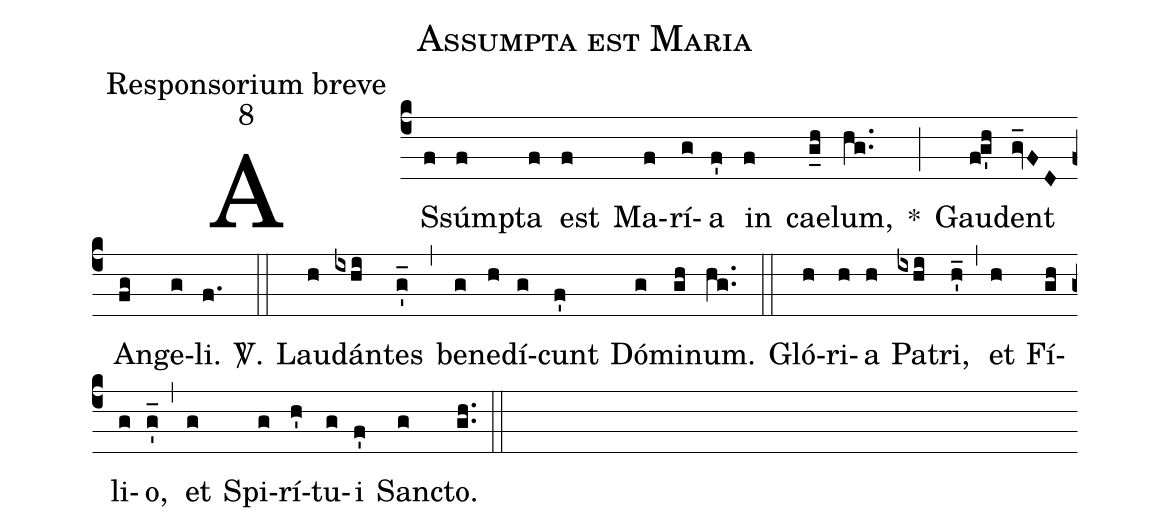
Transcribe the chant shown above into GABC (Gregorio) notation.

name:Assumpta est Maria;
office-part:Responsorium breve;
mode:8;
%%
(c4) AS(f)súm(f)pta(f) est(f) Ma(f)rí(g)a(f') in(f) cae(g_h)lum,(hg..) *(;) Gau(f!g'h)dent(gv_FD) An(fg)ge(g)li.(f.) <sp>V/</sp>.(::) Lau(h)dán(ixhi)tes(g'_) (,) be(g)ne(h)dí(g)cunt(f') Dó(g)mi(gh)num.(hg..) (::) Gló(h)ri(h)a(h) Pa(ixhi)tri,(h'_) (,) et(h) Fí(gh)li(g)o,(g'_) (,) et(g) Spi(g)rí(h')tu(g)i(f') San(g)cto.(gh..) (::)
